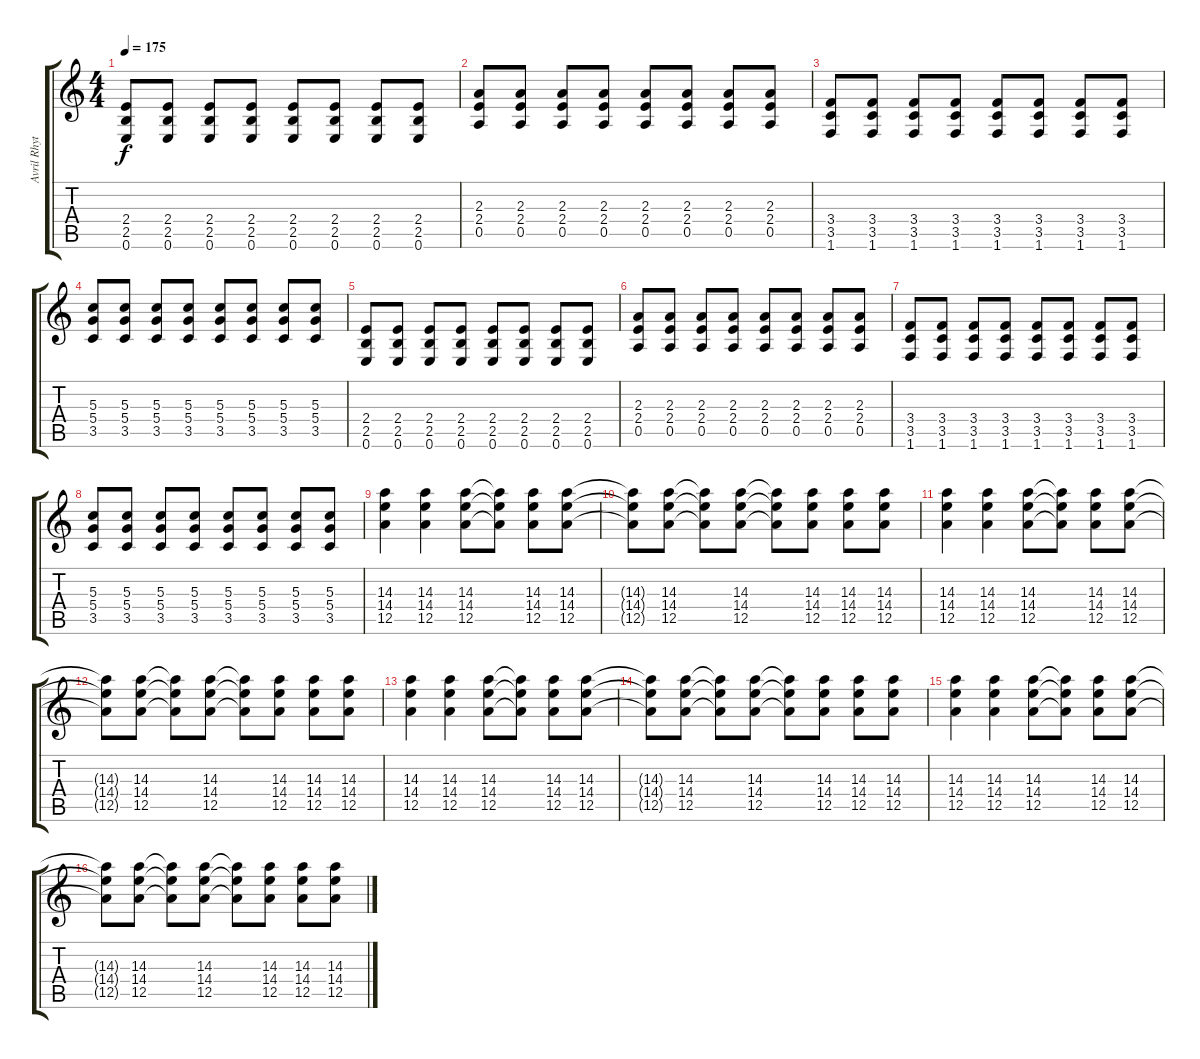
\track ("Avril Rhythm 2" "Avril Rhyt") {instrument distortionguitar}
\staff {score tabs}
\tuning (E4 B3 G3 D3 A2 E2) {hide}
\ts (4 4)
\tempo 175
\clef g2
\ks c
(2.4 2.5 0.6).8{dy f} (2.4 2.5 0.6).8 (2.4 2.5 0.6).8 (2.4 2.5 0.6).8 (2.4 2.5 0.6).8 (2.4 2.5 0.6).8 (2.4 2.5 0.6).8 (2.4 2.5 0.6).8 |
(2.3 2.4 0.5).8 (2.3 2.4 0.5).8 (2.3 2.4 0.5).8 (2.3 2.4 0.5).8 (2.3 2.4 0.5).8 (2.3 2.4 0.5).8 (2.3 2.4 0.5).8 (2.3 2.4 0.5).8 |
(3.4 3.5 1.6).8 (3.4 3.5 1.6).8 (3.4 3.5 1.6).8 (3.4 3.5 1.6).8 (3.4 3.5 1.6).8 (3.4 3.5 1.6).8 (3.4 3.5 1.6).8 (3.4 3.5 1.6).8 |
(5.3 5.4 3.5).8 (5.3 5.4 3.5).8 (5.3 5.4 3.5).8 (5.3 5.4 3.5).8 (5.3 5.4 3.5).8 (5.3 5.4 3.5).8 (5.3 5.4 3.5).8 (5.3 5.4 3.5).8 |
(2.4 2.5 0.6).8 (2.4 2.5 0.6).8 (2.4 2.5 0.6).8 (2.4 2.5 0.6).8 (2.4 2.5 0.6).8 (2.4 2.5 0.6).8 (2.4 2.5 0.6).8 (2.4 2.5 0.6).8 |
(2.3 2.4 0.5).8 (2.3 2.4 0.5).8 (2.3 2.4 0.5).8 (2.3 2.4 0.5).8 (2.3 2.4 0.5).8 (2.3 2.4 0.5).8 (2.3 2.4 0.5).8 (2.3 2.4 0.5).8 |
(3.4 3.5 1.6).8 (3.4 3.5 1.6).8 (3.4 3.5 1.6).8 (3.4 3.5 1.6).8 (3.4 3.5 1.6).8 (3.4 3.5 1.6).8 (3.4 3.5 1.6).8 (3.4 3.5 1.6).8 |
(5.3 5.4 3.5).8 (5.3 5.4 3.5).8 (5.3 5.4 3.5).8 (5.3 5.4 3.5).8 (5.3 5.4 3.5).8 (5.3 5.4 3.5).8 (5.3 5.4 3.5).8 (5.3 5.4 3.5).8 |
(14.3 14.4 12.5).4 (14.3 14.4 12.5).4 (14.3 14.4 12.5).8 (14.3{t} 14.4{t} 12.5{t}).8 (14.3 14.4 12.5).8 (14.3 14.4 12.5).8 |
(14.3{t} 14.4{t} 12.5{t}).8 (14.3 14.4 12.5).8 (14.3{t} 14.4{t} 12.5{t}).8 (14.3 14.4 12.5).8 (14.3{t} 14.4{t} 12.5{t}).8 (14.3 14.4 12.5).8 (14.3 14.4 12.5).8 (14.3 14.4 12.5).8 |
(14.3 14.4 12.5).4 (14.3 14.4 12.5).4 (14.3 14.4 12.5).8 (14.3{t} 14.4{t} 12.5{t}).8 (14.3 14.4 12.5).8 (14.3 14.4 12.5).8 |
(14.3{t} 14.4{t} 12.5{t}).8 (14.3 14.4 12.5).8 (14.3{t} 14.4{t} 12.5{t}).8 (14.3 14.4 12.5).8 (14.3{t} 14.4{t} 12.5{t}).8 (14.3 14.4 12.5).8 (14.3 14.4 12.5).8 (14.3 14.4 12.5).8 |
(14.3 14.4 12.5).4 (14.3 14.4 12.5).4 (14.3 14.4 12.5).8 (14.3{t} 14.4{t} 12.5{t}).8 (14.3 14.4 12.5).8 (14.3 14.4 12.5).8 |
(14.3{t} 14.4{t} 12.5{t}).8 (14.3 14.4 12.5).8 (14.3{t} 14.4{t} 12.5{t}).8 (14.3 14.4 12.5).8 (14.3{t} 14.4{t} 12.5{t}).8 (14.3 14.4 12.5).8 (14.3 14.4 12.5).8 (14.3 14.4 12.5).8 |
(14.3 14.4 12.5).4 (14.3 14.4 12.5).4 (14.3 14.4 12.5).8 (14.3{t} 14.4{t} 12.5{t}).8 (14.3 14.4 12.5).8 (14.3 14.4 12.5).8 |
(14.3{t} 14.4{t} 12.5{t}).8 (14.3 14.4 12.5).8 (14.3{t} 14.4{t} 12.5{t}).8 (14.3 14.4 12.5).8 (14.3{t} 14.4{t} 12.5{t}).8 (14.3 14.4 12.5).8 (14.3 14.4 12.5).8 (14.3 14.4 12.5).8
